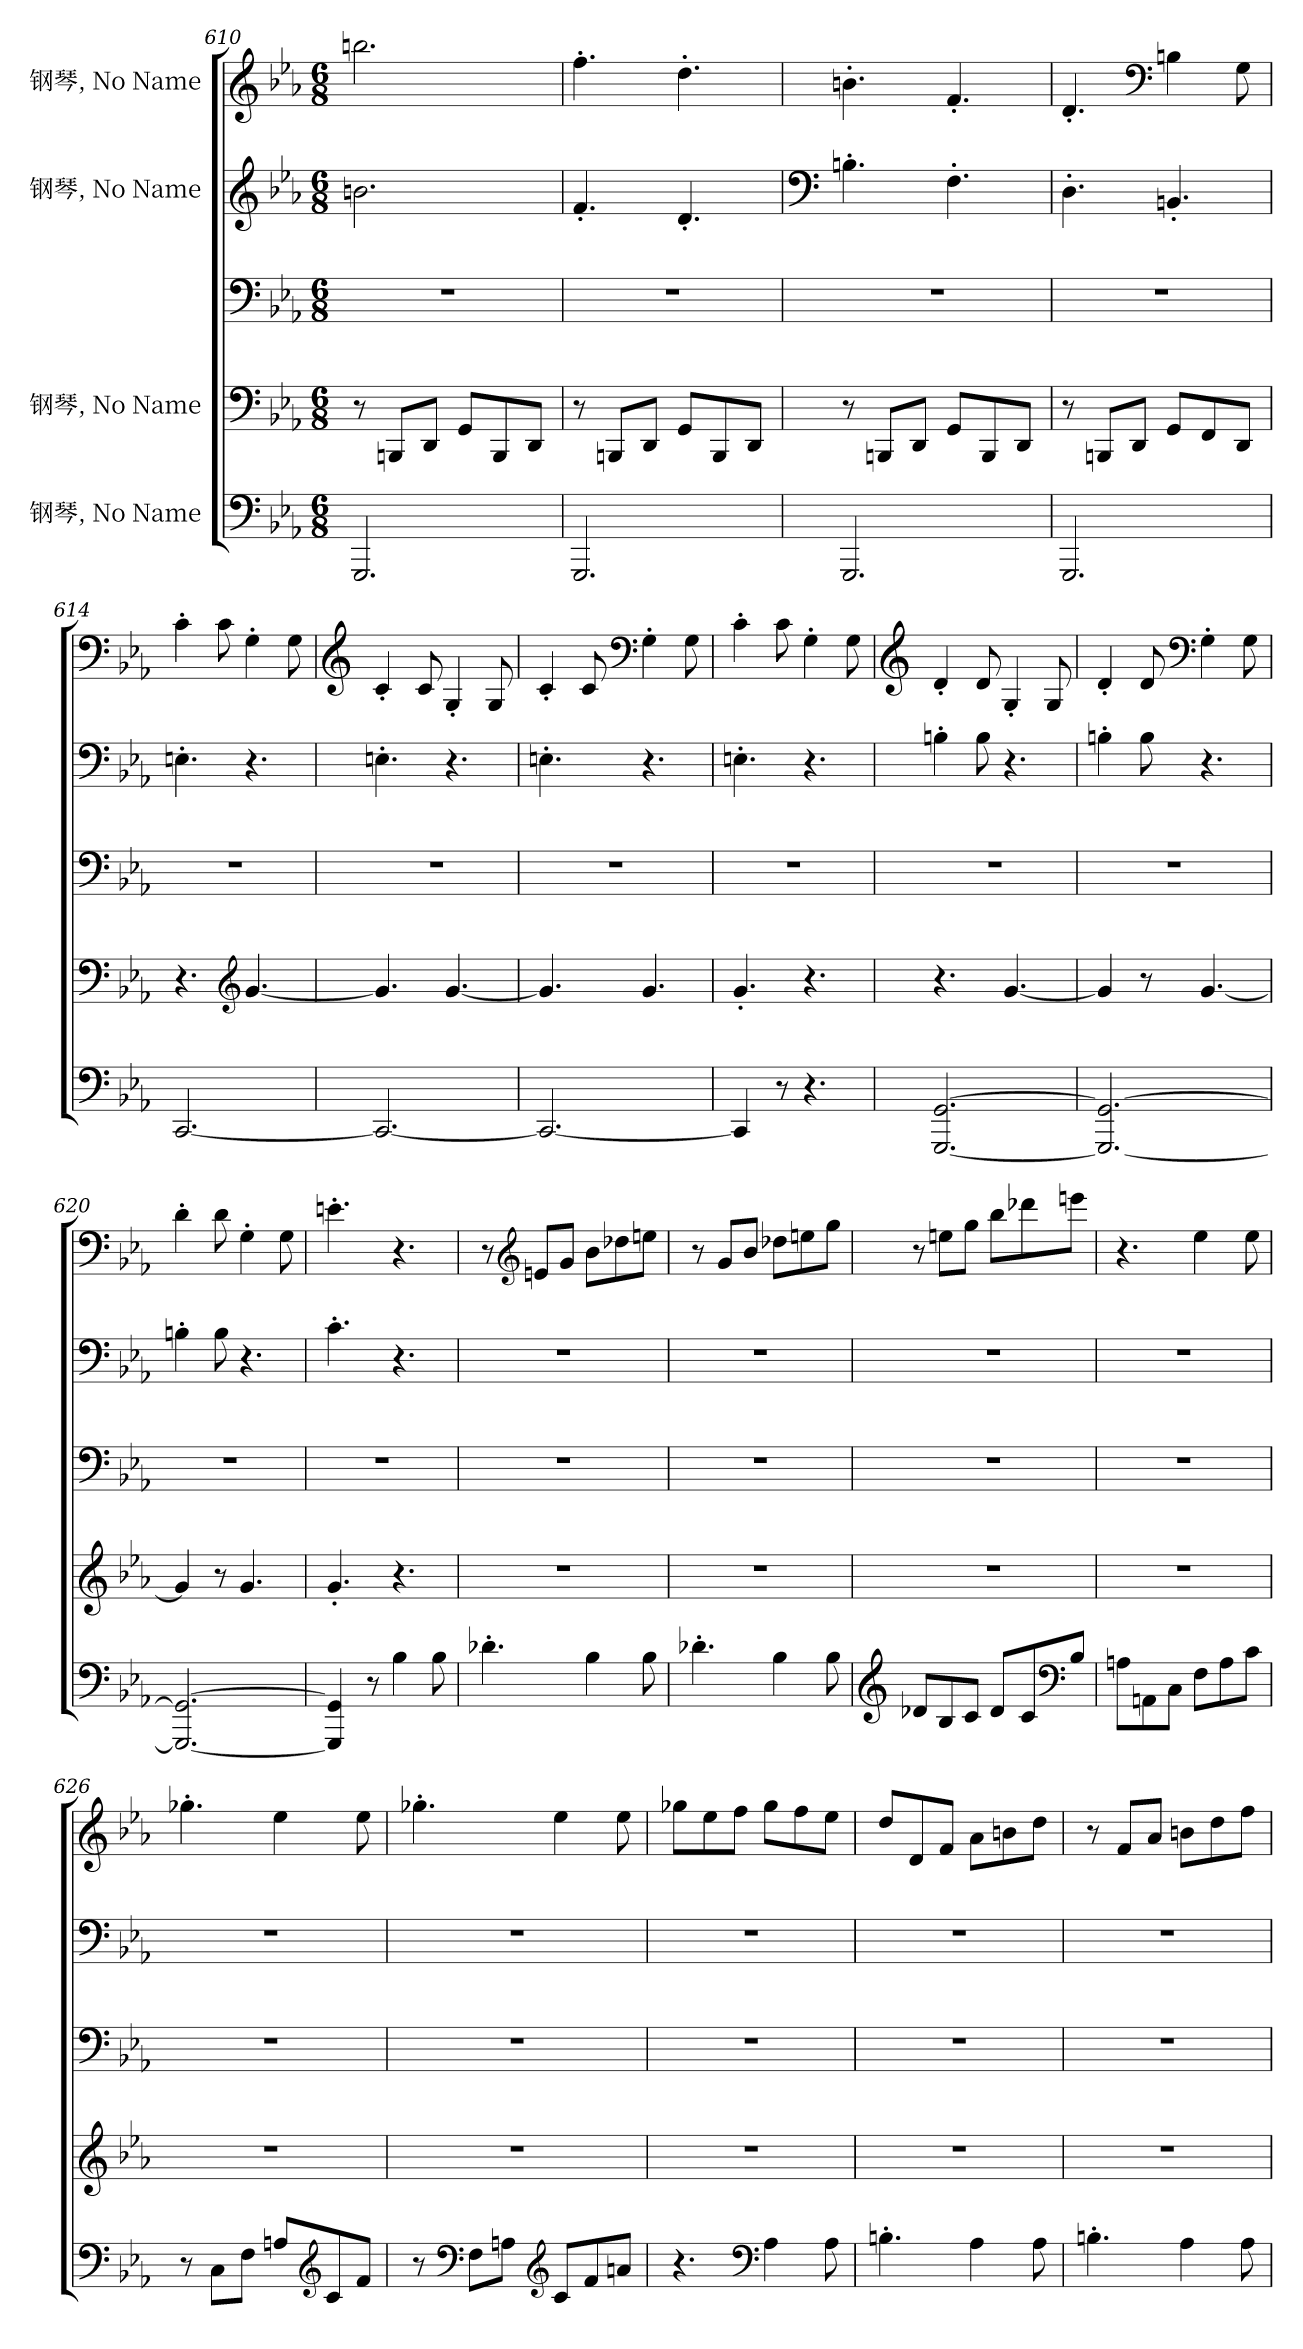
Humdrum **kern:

**kern	**kern	**kern	**kern	**kern
*part4	*part3	*part3	*part2	*part1
*staff5	*staff4	*staff3	*staff2	*staff1
*I"钢琴, No Name	*I"钢琴, No Name	*	*I"钢琴, No Name	*I"钢琴, No Name
!!LO:PB:g=z
*clefF4	*clefF4	*clefF4	*clefG2	*clefG2
*k[b-e-a-]	*k[b-e-a-]	*k[b-e-a-]	*k[b-e-a-]	*k[b-e-a-]
*M6/8	*M6/8	*M6/8	*M6/8	*M6/8
*MM250	*MM250	*MM250	*MM250	*MM250
=610	=610	=610	=610	=610
2.GGG/	8r	2.r	2.bn\	2.bbn\
.	8BBBn/L	.	.	.
.	8DD/J	.	.	.
.	8GG/L	.	.	.
.	8BBB/	.	.	.
.	8DD/J	.	.	.
=611	=611	=611	=611	=611
2.GGG/	8r	2.r	4.f'/	4.ff'\
.	8BBBn/L	.	.	.
.	8DD/J	.	.	.
.	8GG/L	.	4.d'/	4.dd'\
.	8BBB/	.	.	.
.	8DD/J	.	.	.
=612	=612	=612	=612	=612
*	*	*	*clefF4	*
2.GGG/	8r	2.r	4.Bn'\	4.bn'\
.	8BBBn/L	.	.	.
.	8DD/J	.	.	.
.	8GG/L	.	4.F'\	4.f'/
.	8BBB/	.	.	.
.	8DD/J	.	.	.
=613	=613	=613	=613	=613
2.GGG/	8r	2.r	4.D'\	4.d'/
.	8BBBn/L	.	.	.
.	8DD/J	.	.	.
*	*	*	*	*clefF4
.	8GG/L	.	4.BBn'/	4Bn\
.	8FF/	.	.	.
.	8DD/J	.	.	8G\
!!LO:LB:g=z
=614	=614	=614	=614	=614
[2.CC/	4.r	2.r	4.En'\	4c'\
.	.	.	.	8c\
*	*clefG2	*	*	*
.	[4.g/	.	4.r	4G'\
.	.	.	.	8G\
=615	=615	=615	=615	=615
*	*	*	*	*clefG2
2.CC/_	4.g/]	2.r	4.En'\	4c'/
.	.	.	.	8c/
.	[4.g/	.	4.r	4G'/
.	.	.	.	8G/
=616	=616	=616	=616	=616
2.CC/_	4.g/]	2.r	4.En'\	4c'/
.	.	.	.	8c/
*	*	*	*	*clefF4
.	4.g/	.	4.r	4G'\
.	.	.	.	8G\
=617	=617	=617	=617	=617
4CC/]	4.g'/	2.r	4.En'\	4c'\
8r	.	.	.	8c\
4.r	4.r	.	4.r	4G'\
.	.	.	.	8G\
=618	=618	=618	=618	=618
*	*	*	*	*clefG2
*	*	*	*	*MM248
[2.GGG/ [2.GG/	4.r	2.r	4Bn'\	4d'/
.	.	.	8B\	8d/
.	[4.g/	.	4.r	4G'/
.	.	.	.	8G/
!!LO:PB:g=z
=619	=619	=619	=619	=619
2.GGG/_ 2.GG/_	4g/]	2.r	4Bn'\	4d'/
.	8r	.	8B\	8d/
*	*	*	*	*clefF4
.	[4.g/	.	4.r	4G'\
.	.	.	.	8G\
=620	=620	=620	=620	=620
2.GGG/_ 2.GG/_	4g/]	2.r	4Bn'\	4d'\
.	8r	.	8B\	8d\
.	4.g/	.	4.r	4G'\
.	.	.	.	8G\
=621	=621	=621	=621	=621
4GGG/] 4GG/]	4.g'/	2.r	4.c'\	4.en'\
8r	.	.	.	.
4B-\	4.r	.	4.r	4.r
8B-\	.	.	.	.
=622	=622	=622	=622	=622
*	*	*	*	*MM250
4.d-X'\	2.r	2.r	2.r	8r
*	*	*	*	*clefG2
.	.	.	.	8en/L
.	.	.	.	8g/J
4B-\	.	.	.	8b-\L
.	.	.	.	8dd-X\
8B-\	.	.	.	8een\J
=623	=623	=623	=623	=623
4.d-X'\	2.r	2.r	2.r	8r
.	.	.	.	8g/L
.	.	.	.	8b-/J
4B-\	.	.	.	8dd-X\L
.	.	.	.	8een\
8B-\	.	.	.	8gg\J
!!LO:LB:g=z
=624	=624	=624	=624	=624
*clefG2	*	*	*	*
8d-X/L	2.r	2.r	2.r	8r
8B-/	.	.	.	8een\L
8c/J	.	.	.	8gg\J
8d-/L	.	.	.	8bb-\L
8c/	.	.	.	8ddd-X\
*clefF4	*	*	*	*
8B-/J	.	.	.	8eeen\J
=625	=625	=625	=625	=625
8An\L	2.r	2.r	2.r	4.r
8AAn\	.	.	.	.
8C\J	.	.	.	.
8F\L	.	.	.	4ee-\
8A\	.	.	.	.
8c\J	.	.	.	8ee-\
=626	=626	=626	=626	=626
*	*	*	*	*MM250
8r	2.r	2.r	2.r	4.gg-X'\
8C\L	.	.	.	.
8F\J	.	.	.	.
8An/L	.	.	.	4ee-\
*clefG2	*	*	*	*
8c/	.	.	.	.
8f/J	.	.	.	8ee-\
=627	=627	=627	=627	=627
8r	2.r	2.r	2.r	4.gg-X'\
*clefF4	*	*	*	*
8F\L	.	.	.	.
8An\J	.	.	.	.
*clefG2	*	*	*	*
8c/L	.	.	.	4ee-\
8f/	.	.	.	.
8an/J	.	.	.	8ee-\
!!LO:PB:g=z
=628	=628	=628	=628	=628
4.r	2.r	2.r	2.r	8gg-X\L
.	.	.	.	8ee-\
.	.	.	.	8ff\J
*clefF4	*	*	*	*
4A-\	.	.	.	8gg-\L
.	.	.	.	8ff\
8A-\	.	.	.	8ee-\J
=629	=629	=629	=629	=629
*	*	*	*	*MM250
4.Bn'\	2.r	2.r	2.r	8dd/L
.	.	.	.	8d/
.	.	.	.	8f/J
4A-\	.	.	.	8a-\L
.	.	.	.	8bn\
8A-\	.	.	.	8dd\J
=630	=630	=630	=630	=630
4.Bn'\	2.r	2.r	2.r	8r
.	.	.	.	8f/L
.	.	.	.	8a-/J
4A-\	.	.	.	8bn\L
.	.	.	.	8dd\
8A-\	.	.	.	8ff\J
=	=	=	=	=
*-	*-	*-	*-	*-
